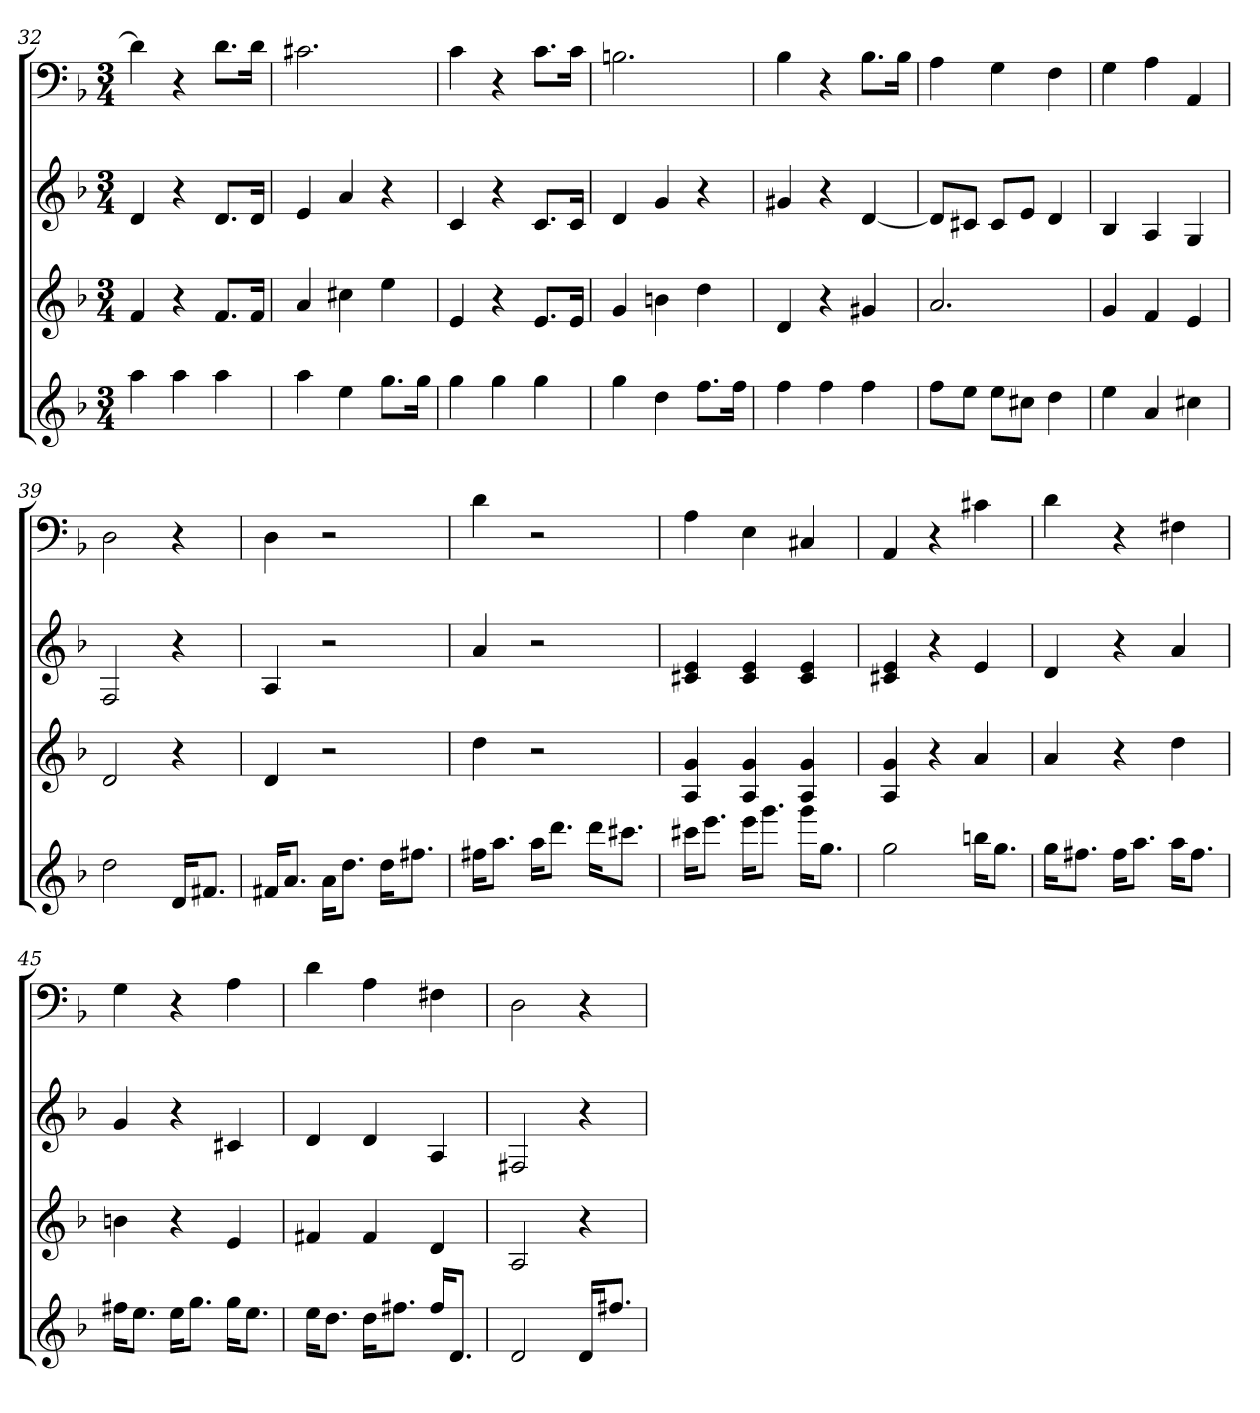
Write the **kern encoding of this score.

**kern	**kern	**kern	**kern
*part4	*part3	*part2	*part1
*staff4	*staff3	*staff2	*staff1
*k[b-]	*k[b-]	*k[b-]	*k[b-]
*d:	*d:	*d:	*d:
*M3/4	*M3/4	*M3/4	*M3/4
=32	=32	=32	=32
4aa	4f	4d	4d]
4aa	4r	4r	4r
4aa	8.fL	8.dL	8.dL
.	16fJk	16dJk	16dJk
=33	=33	=33	=33
4aa	4a	4e	2.c#X
4ee	4cc#X	4a	.
8.ggL	4ee	4r	.
16ggJk	.	.	.
=34	=34	=34	=34
4gg	4e	4c	4c
4gg	4r	4r	4r
4gg	8.eL	8.cL	8.cL
.	16eJk	16cJk	16cJk
=35	=35	=35	=35
4gg	4g	4d	2.Bn
4dd	4bn	4g	.
8.ffL	4dd	4r	.
16ffJk	.	.	.
=36	=36	=36	=36
4ff	4d	4g#X	4B-
4ff	4r	4r	4r
4ff	4g#X	[4d	8.B-L
.	.	.	16B-Jk
=37	=37	=37	=37
8ffL	2.a	8dL]	4A
8eeJ	.	8c#XJ	.
8eeL	.	8c#L	4G
8cc#XJ	.	8eJ	.
4dd	.	4d	4F
=38	=38	=38	=38
4ee	4g	4B-	4G
4a	4f	4A	4A
4cc#X	4e	4G	4AA
=39	=39	=39	=39
2dd	2d	2F	2D
16dKL	4r	4r	4r
8.f#XJ	.	.	.
=40	=40	=40	=40
16f#XKL	4d	4A	4D
8.aJ	.	.	.
16aKL	2r	2r	2r
8.ddJ	.	.	.
16ddKL	.	.	.
8.ff#XJ	.	.	.
=41	=41	=41	=41
16ff#XKL	4dd	4a	4d
8.aaJ	.	.	.
16aaKL	2r	2r	2r
8.dddJ	.	.	.
16dddKL	.	.	.
8.ccc#XJ	.	.	.
=42	=42	=42	=42
16ccc#XKL	4A 4g	4c#X 4e	4A
8.eeeJ	.	.	.
16eeeKL	4A 4g	4c# 4e	4E
8.gggJ	.	.	.
16gggKL	4A 4g	4c# 4e	4C#X
8.ggJ	.	.	.
=43	=43	=43	=43
2gg	4A 4g	4c#X 4e	4AA
.	4r	4r	4r
16bbnKL	4a	4e	4c#X
8.ggJ	.	.	.
=44	=44	=44	=44
16ggKL	4a	4d	4d
8.ff#XJ	.	.	.
16ff#KL	4r	4r	4r
8.aaJ	.	.	.
16aaKL	4dd	4a	4F#X
8.ff#J	.	.	.
=45	=45	=45	=45
16ff#XKL	4bn	4g	4G
8.eeJ	.	.	.
16eeKL	4r	4r	4r
8.ggJ	.	.	.
16ggKL	4e	4c#X	4A
8.eeJ	.	.	.
=46	=46	=46	=46
16eeKL	4f#X	4d	4d
8.ddJ	.	.	.
16ddKL	4f#	4d	4A
8.ff#XJ	.	.	.
16ff#KL	4d	4A	4F#X
8.dJ	.	.	.
=47	=47	=47	=47
2d	2A	2F#X	2D
16dKL	4r	4r	4r
8.ff#XJ	.	.	.
=	=	=	=
*-	*-	*-	*-
